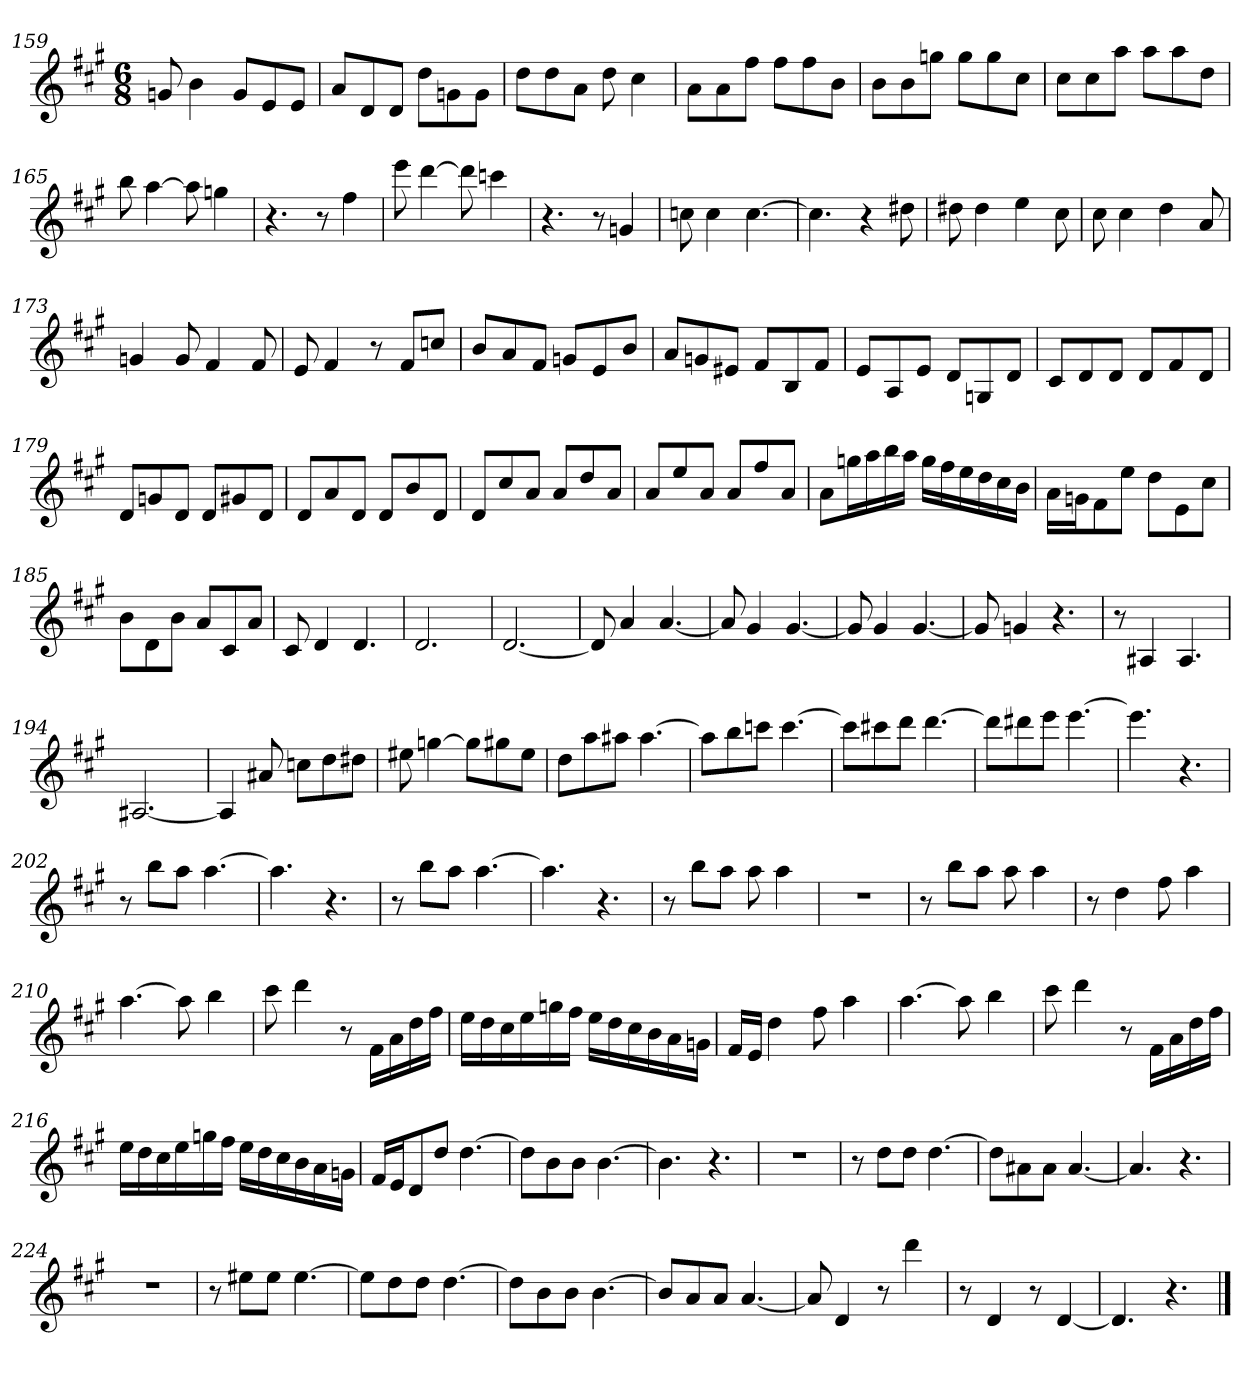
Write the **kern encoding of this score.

**kern
*part1
*staff1
*clefG2
*k[f#c#g#]
*A:
*M6/8
=159
8gn
4b
8g/L
8e/
8e/J
=160
8a/L
8d/
8d/J
8dd\L
8gn\
8g\J
=161
8dd\L
8dd\
8a\J
8dd
4cc#
=162
8a\L
8a\
8ff#\J
8ff#\L
8ff#\
8b\J
=163
8b\L
8b\
8ggn\J
8gg\L
8gg\
8cc#\J
=164
8cc#\L
8cc#\
8aa\J
8aa\L
8aa\
8dd\J
=165
8bb
[4aa
8aa]
4ggn
=166
4.r
8r
4ff#
=167
8eee
[4ddd
8ddd]
4cccn
=168
4.r
8r
4gn
=169
8ccn
4cc
[4.cc
=170
4.cc]
4r
8dd#X
=171
8dd#X
4dd#
4ee
8cc#
=172
8cc#
4cc#
4dd
8a
=173
4gn
8g
4f#
8f#
=174
8e
4f#
8r
8f#/L
8ccn/J
=175
8b/L
8a/
8f#/J
8gn/L
8e/
8b/J
=176
8a/L
8gn/
8e#X/J
8f#/L
8B/
8f#/J
=177
8e/L
8A/
8e/J
8d/L
8Gn/
8d/J
=178
8c#/L
8d/
8d/J
8d/L
8f#/
8d/J
=179
8d/L
8gn/
8d/J
8d/L
8g#X/
8d/J
=180
8d/L
8a/
8d/J
8d/L
8b/
8d/J
=181
8d/L
8cc#/
8a/J
8a/L
8dd/
8a/J
=182
8a/L
8ee/
8a/J
8a/L
8ff#/
8a/J
=183
8a\L
16ggn\L
16aa\
16bb\
16aa\JJ
16gg\LL
16ff#\
16ee\
16dd\
16cc#\
16b\JJ
=184
16a\LL
16gn\J
8f#\
8ee\J
8dd\L
8e\
8cc#\J
=185
8b\L
8d\
8b\J
8a/L
8c#/
8a/J
=186
8c#
4d
4.d
=187
2.d
=188
[2.d
=189
8d]
4a
[4.a
=190
8a]
4g#
[4.g#
=191
8g#]
4g#
[4.g#
=192
8g#]
4gn
4.r
=193
8r
4A#X
4.A#
=194
[2.A#X
=195
4A#]
8a#X
8ccn\L
8dd\
8dd#X\J
=196
8ee#X
[4ggn
8gg\L]
8gg#X\
8ee#\J
=197
8dd\L
8aa\
8aa#X\J
[4.aa#
=198
8aa#\L]
8bb\
8cccn\J
[4.ccc
=199
8ccc\L]
8ccc#X\
8ddd\J
[4.ddd
=200
8ddd\L]
8ddd#X\
8eee\J
[4.eee
=201
4.eee]
4.r
=202
8r
8bb\L
8aa\J
[4.aa
=203
4.aa]
4.r
=204
8r
8bb\L
8aa\J
[4.aa
=205
4.aa]
4.r
=206
8r
8bb\L
8aa\J
8aa
4aa
=207
2.r
=208
8r
8bb\L
8aa\J
8aa
4aa
=209
8r
4dd
8ff#
4aa
=210
[4.aa
8aa]
4bb
=211
8ccc#
4ddd
8r
16f#\LL
16a\
16dd\
16ff#\JJ
=212
16ee\LL
16dd\
16cc#\
16ee\
16ggn\
16ff#\JJ
16ee\LL
16dd\
16cc#\
16b\
16a\
16gn\JJ
=213
16f#/LL
16e/JJ
4dd
8ff#
4aa
=214
[4.aa
8aa]
4bb
=215
8ccc#
4ddd
8r
16f#\LL
16a\
16dd\
16ff#\JJ
=216
16ee\LL
16dd\
16cc#\
16ee\
16ggn\
16ff#\JJ
16ee\LL
16dd\
16cc#\
16b\
16a\
16gn\JJ
=217
16f#/LL
16e/J
8d/
8dd/J
[4.dd
=218
8dd\L]
8b\
8b\J
[4.b
=219
4.b]
4.r
=220
2.r
=221
8r
8dd\L
8dd\J
[4.dd
=222
8dd\L]
8a#X\
8a#\J
[4.a#
=223
4.a#]
4.r
=224
2.r
=225
8r
8ee#X\L
8ee#\J
[4.ee#
=226
8ee#\L]
8dd\
8dd\J
[4.dd
=227
8dd\L]
8b\
8b\J
[4.b
=228
8b/L]
8a/
8a/J
[4.a
=229
8a]
4d
8r
4ddd
=230
8r
4d
8r
[4d
=231
4.d]
4.r
==
*-
